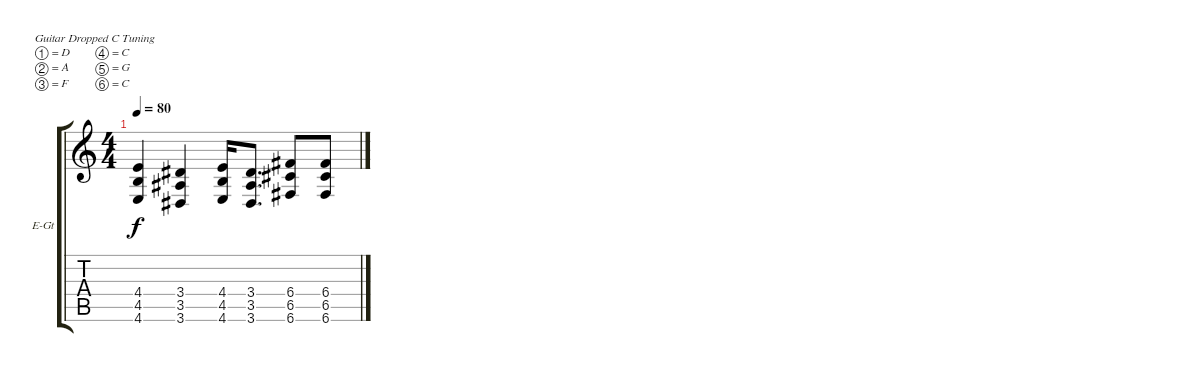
\bracketExtendMode groupsimilarinstruments
\firstSystemTrackNameOrientation horizontal
\otherSystemsTrackNameOrientation horizontal
\track ("Guitar" "E-Gt") {instrument distortionguitar}
\staff {score tabs}
\tuning (D4 A3 F3 C3 G2 C2)
\ts (4 4)
\tempo 80
\clef g2
\ks c
(4.4 4.5 4.6).4{dy f} (3.4 3.5 3.6).4 (4.4 4.5 4.6).16 (3.4 3.5 3.6).8{d} (6.4 6.5 6.6).8 (6.4 6.5 6.6).8
